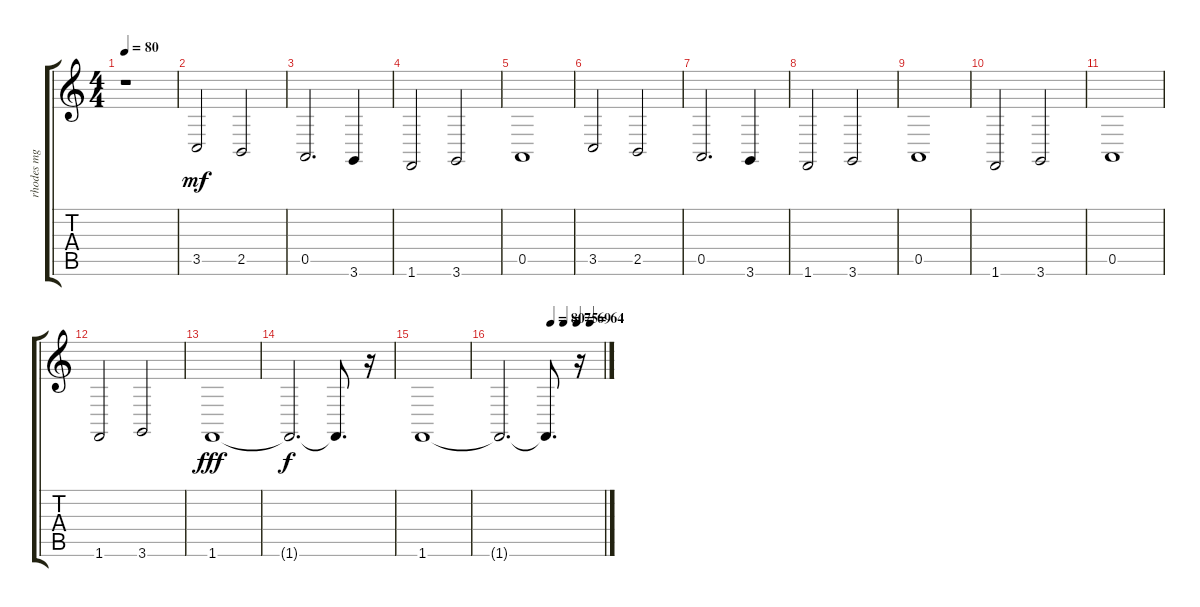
\track ("rhodes mg" "rhodes mg") {instrument electricpiano1}
\staff {score tabs}
\tuning (E4 B3 G3 D3 A2 E2) {hide}
\ts (4 4)
\tempo 80
\clef g2
\ks c
r.1{dy mf} |
3.5.2 2.5.2 |
0.5.2{d} 3.6.4 |
1.6.2 3.6.2 |
0.5.1 |
3.5.2 2.5.2 |
0.5.2{d} 3.6.4 |
1.6.2 3.6.2 |
0.5.1 |
1.6.2 3.6.2 |
0.5.1 |
1.6.2 3.6.2 |
1.6.1{dy fff} |
1.6{t}.2{d dy f} 1.6{t}.8{d} r.16 |
1.6.1 |
\tempo (80 0.5)
\tempo (75 0.625)
\tempo (69 0.75)
\tempo (64 0.875)
1.6{t}.2{d} 1.6{t}.8{d} r.16
